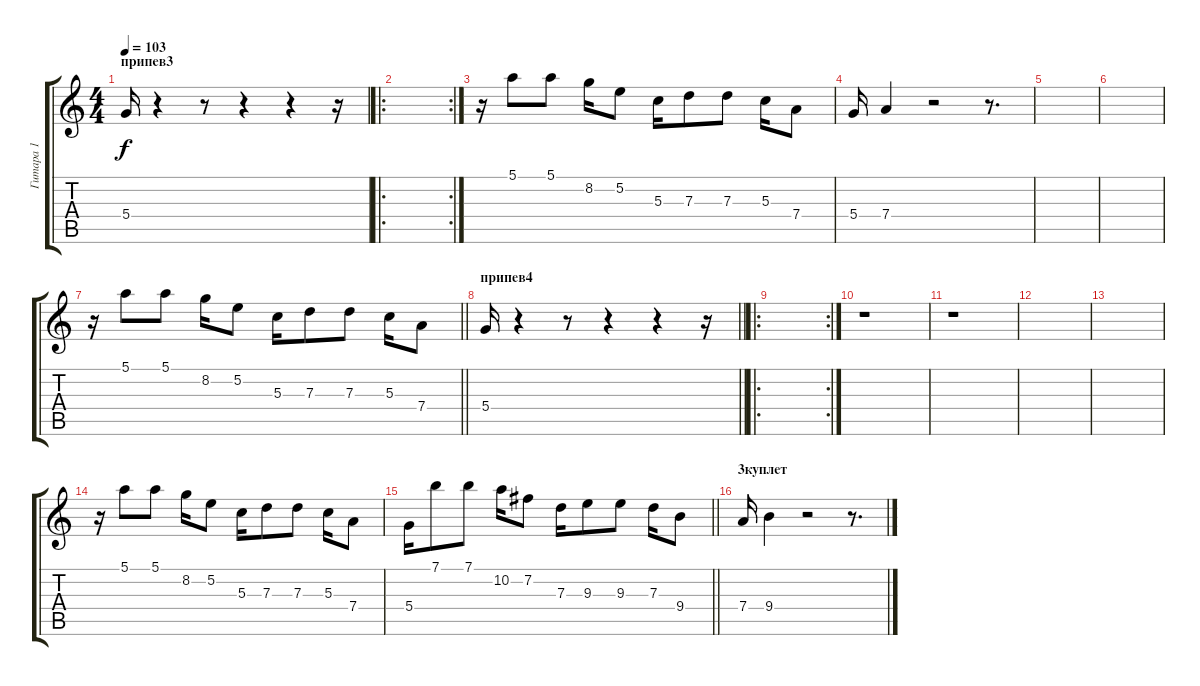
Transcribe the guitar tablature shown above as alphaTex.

\track ("Гитара 1" "Гитара 1") {instrument distortionguitar}
\staff {score tabs}
\tuning (E4 B3 G3 D3 A2 E2) {hide}
\ts (4 4)
\section ("" "припев3")
\tempo 103
\clef g2
\ks c
5.4.16{dy f} r.4 r.8 r.4 r.4 r.16 |
\ro
\rc 2
|
r.16 5.1.8 5.1.8 8.2.16 5.2.8 5.3.16 7.3.8 7.3.8 5.3.16 7.4.8 |
5.4.16 7.4.4 r.2 r.8{d} |
|
|
\barLineRight lightlight
r.16 5.1.8 5.1.8 8.2.16 5.2.8 5.3.16 7.3.8 7.3.8 5.3.16 7.4.8 |
\section ("" "припев4")
\barLineRight lightlight
5.4.16 r.4 r.8 r.4 r.4 r.16 |
\ro
\rc 2
|
r.1 |
r.1 |
|
|
r.16 5.1.8 5.1.8 8.2.16 5.2.8 5.3.16 7.3.8 7.3.8 5.3.16 7.4.8 |
\barLineRight lightlight
5.4.16 7.1.8 7.1.8 10.2.16 7.2.8 7.3.16 9.3.8 9.3.8 7.3.16 9.4.8 |
\section ("" "3куплет")
7.4.16 9.4.4 r.2 r.8{d}
